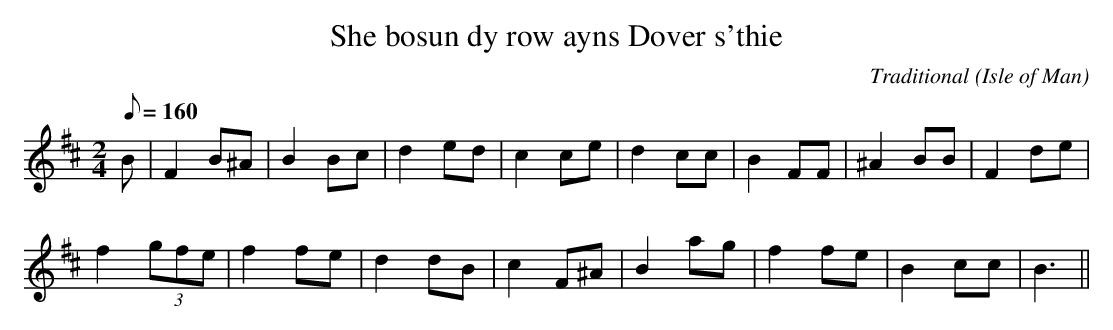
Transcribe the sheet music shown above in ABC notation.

X:1
T:She bosun dy row ayns Dover s'thie
C:Traditional
O:Isle of Man
M:2/4
L:1/8
Q:160
K:D
B|F2 B^A|B2 Bc|d2 ed|c2 ce|d2 cc|B2 FF|^A2 BB|F2 de|
f2 (3gfe|f2 fe|d2 dB|c2 F^A|B2 ag|f2 fe|B2 cc|B3||
